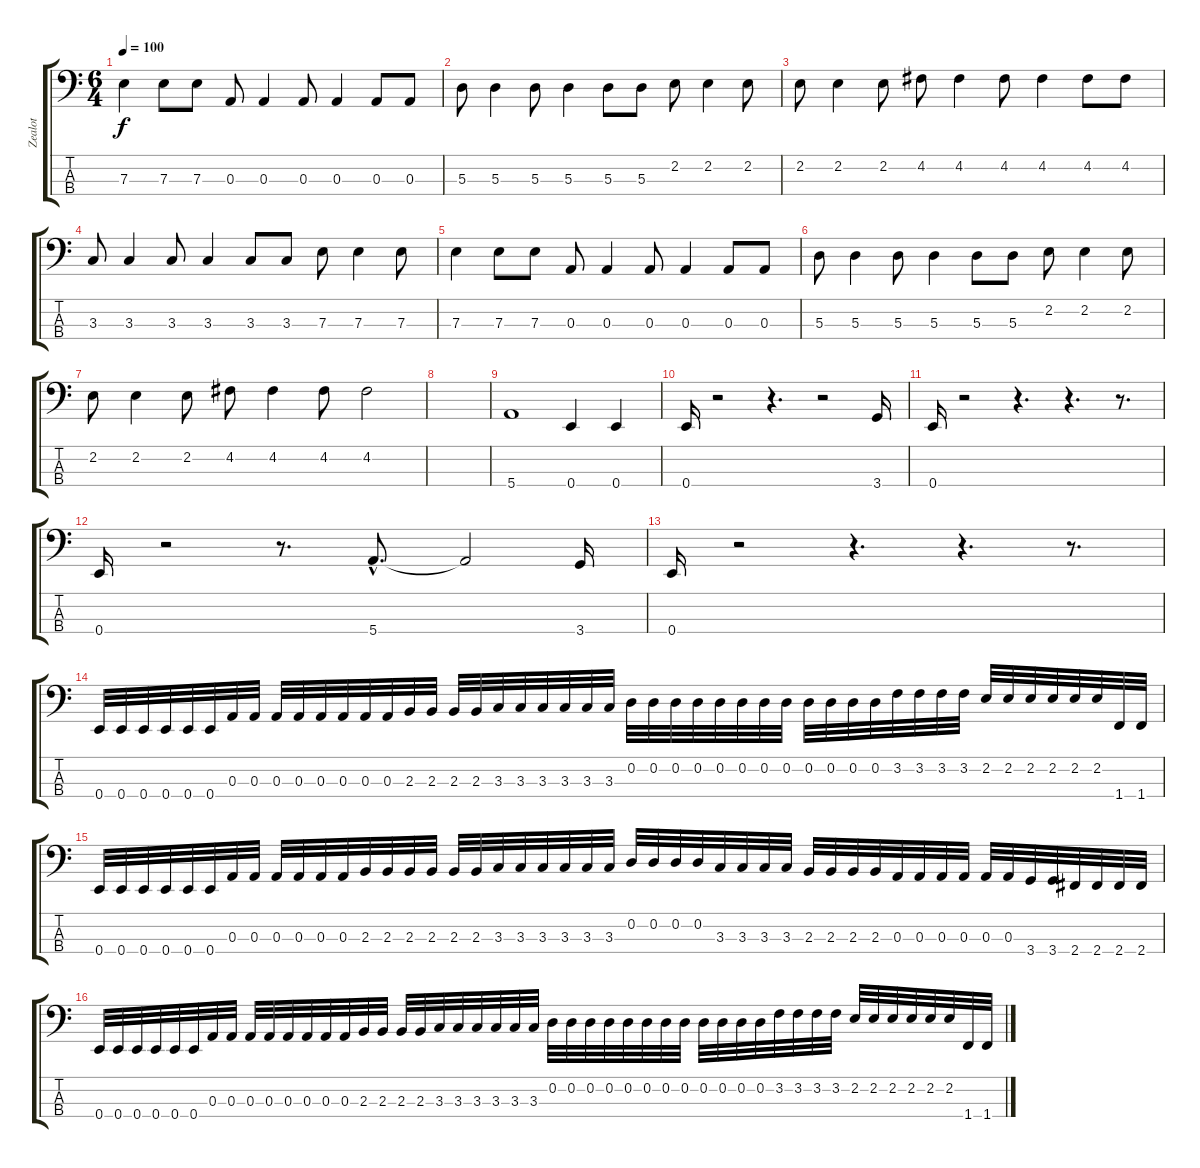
\track ("Zealot" "Zealot") {instrument electricbasspick}
\staff {score tabs}
\tuning (G2 D2 A1 E1) {hide}
\ts (6 4)
\tempo 100
\clef f4
\ks c
7.3.4{dy f} 7.3.8 7.3.8 0.3.8 0.3.4 0.3.8 0.3.4 0.3.8 0.3.8 |
5.3.8 5.3.4 5.3.8 5.3.4 5.3.8 5.3.8 2.2.8 2.2.4 2.2.8 |
2.2.8 2.2.4 2.2.8 4.2.8 4.2.4 4.2.8 4.2.4 4.2.8 4.2.8 |
3.3.8 3.3.4 3.3.8 3.3.4 3.3.8 3.3.8 7.3.8 7.3.4 7.3.8 |
7.3.4 7.3.8 7.3.8 0.3.8 0.3.4 0.3.8 0.3.4 0.3.8 0.3.8 |
5.3.8 5.3.4 5.3.8 5.3.4 5.3.8 5.3.8 2.2.8 2.2.4 2.2.8 |
2.2.8 2.2.4 2.2.8 4.2.8 4.2.4 4.2.8 4.2.2 |
|
5.4.1 0.4.4 0.4.4 |
0.4.16 r.2 r.4{d} r.2 3.4.16 |
0.4.16 r.2 r.4{d} r.4{d} r.8{d} |
0.4.16 r.2 r.8{d} 5.4{hac}.8{d} 5.4{t}.2 3.4.16 |
0.4.16 r.2 r.4{d} r.4{d} r.8{d} |
0.4.32 0.4.32 0.4.32 0.4.32 0.4.32 0.4.32 0.3.32 0.3.32 0.3.32 0.3.32 0.3.32 0.3.32 0.3.32 0.3.32 2.3.32 2.3.32 2.3.32 2.3.32 3.3.32 3.3.32 3.3.32 3.3.32 3.3.32 3.3.32 0.2.32 0.2.32 0.2.32 0.2.32 0.2.32 0.2.32 0.2.32 0.2.32 0.2.32 0.2.32 0.2.32 0.2.32 3.2.32 3.2.32 3.2.32 3.2.32 2.2.32 2.2.32 2.2.32 2.2.32 2.2.32 2.2.32 1.4.32 1.4.32 |
0.4.32 0.4.32 0.4.32 0.4.32 0.4.32 0.4.32 0.3.32 0.3.32 0.3.32 0.3.32 0.3.32 0.3.32 2.3.32 2.3.32 2.3.32 2.3.32 2.3.32 2.3.32 3.3.32 3.3.32 3.3.32 3.3.32 3.3.32 3.3.32 0.2.32 0.2.32 0.2.32 0.2.32 3.3.32 3.3.32 3.3.32 3.3.32 2.3.32 2.3.32 2.3.32 2.3.32 0.3.32 0.3.32 0.3.32 0.3.32 0.3.32 0.3.32 3.4.32 3.4.32 2.4.32 2.4.32 2.4.32 2.4.32 |
0.4.32 0.4.32 0.4.32 0.4.32 0.4.32 0.4.32 0.3.32 0.3.32 0.3.32 0.3.32 0.3.32 0.3.32 0.3.32 0.3.32 2.3.32 2.3.32 2.3.32 2.3.32 3.3.32 3.3.32 3.3.32 3.3.32 3.3.32 3.3.32 0.2.32 0.2.32 0.2.32 0.2.32 0.2.32 0.2.32 0.2.32 0.2.32 0.2.32 0.2.32 0.2.32 0.2.32 3.2.32 3.2.32 3.2.32 3.2.32 2.2.32 2.2.32 2.2.32 2.2.32 2.2.32 2.2.32 1.4.32 1.4.32
